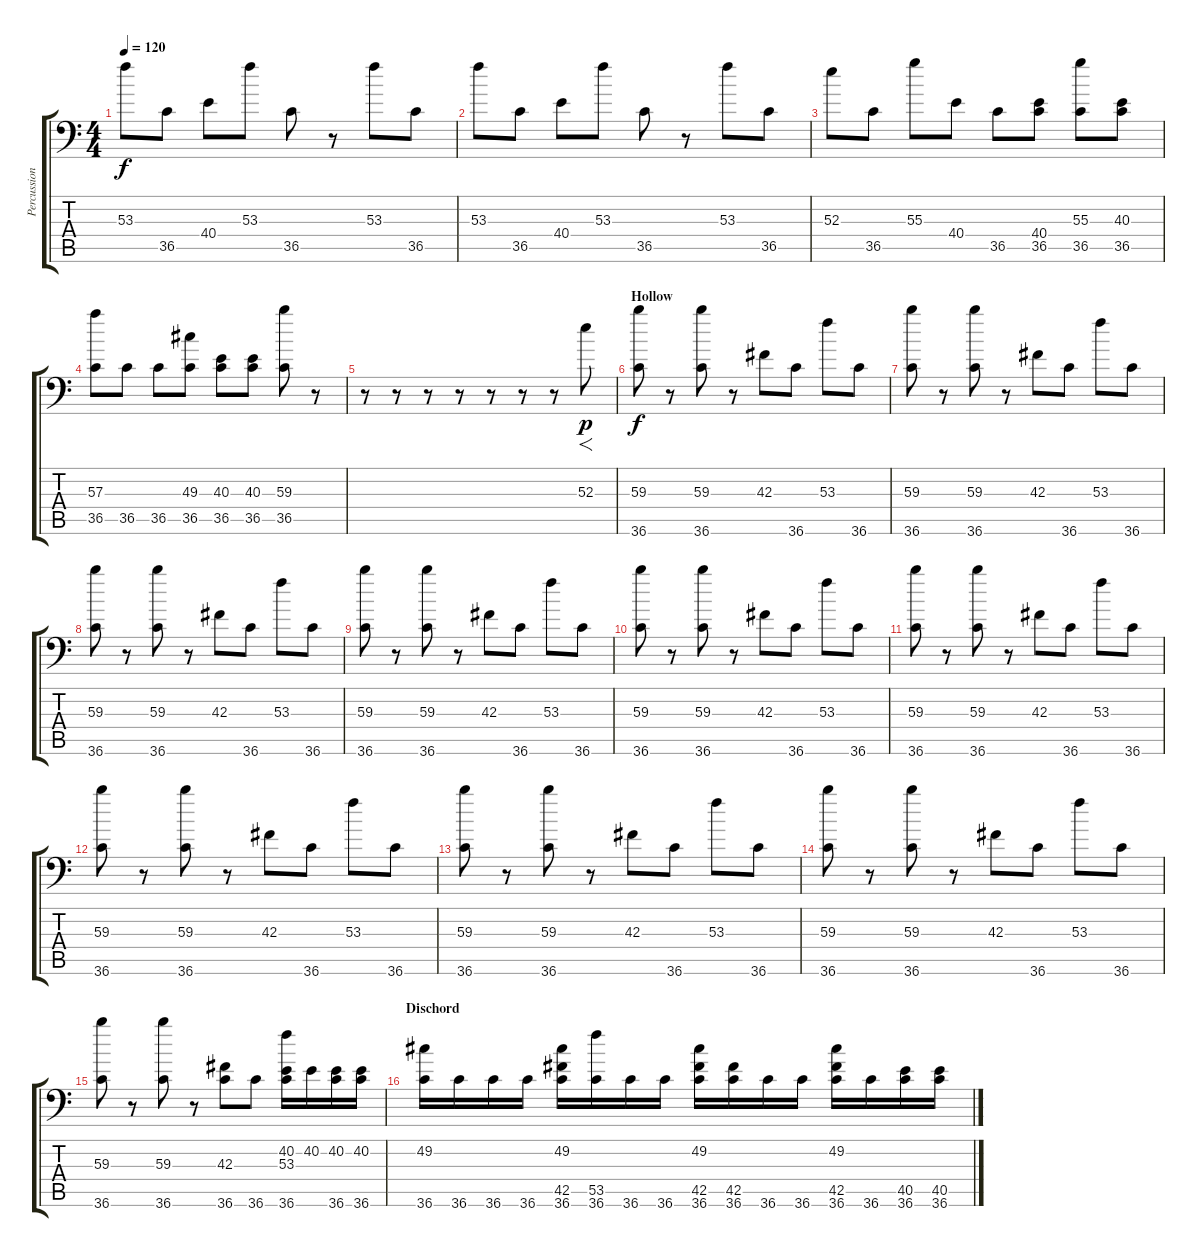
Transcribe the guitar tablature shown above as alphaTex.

\track ("Percussion" "Percussion") {instrument acousticgrandpiano}
\staff {score tabs}
\tuning (C-1 C-1 C-1 C-1 C-1 C-1) {hide}
\ts (4 4)
\tempo 120
\clef f4
\ks c
53.3.8{dy f} 36.5.8 40.4.8 53.3.8 36.5.8 r.8 53.3.8 36.5.8 |
53.3.8 36.5.8 40.4.8 53.3.8 36.5.8 r.8 53.3.8 36.5.8 |
52.3.8 36.5.8 55.3.8 40.4.8 36.5.8 (40.4 36.5).8 (55.3 36.5).8 (40.3 36.5).8 |
(57.3 36.5).8 36.5.8 36.5.8 (49.3 36.5).8 (40.3 36.5).8 (40.3 36.5).8 (59.3 36.5).8 r.8 |
r.8 r.8 r.8 r.8 r.8 r.8 r.8 52.3.8{f dy p} |
\section ("" "Hollow")
(59.3 36.6).8{dy f} r.8 (59.3 36.6).8 r.8 42.3.8 36.6.8 53.3.8 36.6.8 |
(59.3 36.6).8 r.8 (59.3 36.6).8 r.8 42.3.8 36.6.8 53.3.8 36.6.8 |
(59.3 36.6).8 r.8 (59.3 36.6).8 r.8 42.3.8 36.6.8 53.3.8 36.6.8 |
(59.3 36.6).8 r.8 (59.3 36.6).8 r.8 42.3.8 36.6.8 53.3.8 36.6.8 |
(59.3 36.6).8 r.8 (59.3 36.6).8 r.8 42.3.8 36.6.8 53.3.8 36.6.8 |
(59.3 36.6).8 r.8 (59.3 36.6).8 r.8 42.3.8 36.6.8 53.3.8 36.6.8 |
(59.3 36.6).8 r.8 (59.3 36.6).8 r.8 42.3.8 36.6.8 53.3.8 36.6.8 |
(59.3 36.6).8 r.8 (59.3 36.6).8 r.8 42.3.8 36.6.8 53.3.8 36.6.8 |
(59.3 36.6).8 r.8 (59.3 36.6).8 r.8 42.3.8 36.6.8 53.3.8 36.6.8 |
(59.3 36.6).8 r.8 (59.3 36.6).8 r.8 (42.3 36.6).8 36.6.8 (40.2 53.3 36.6).16 40.2.16 (40.2 36.6).16 (40.2 36.6).16 |
\section ("" "Dischord")
(49.2 36.6).16 36.6.16 36.6.16 36.6.16 (49.2 42.5 36.6).16 (53.5 36.6).16 36.6.16 36.6.16 (49.2 42.5 36.6).16 (42.5 36.6).16 36.6.16 36.6.16 (49.2 42.5 36.6).16 36.6.16 (40.5 36.6).16 (40.5 36.6).16
